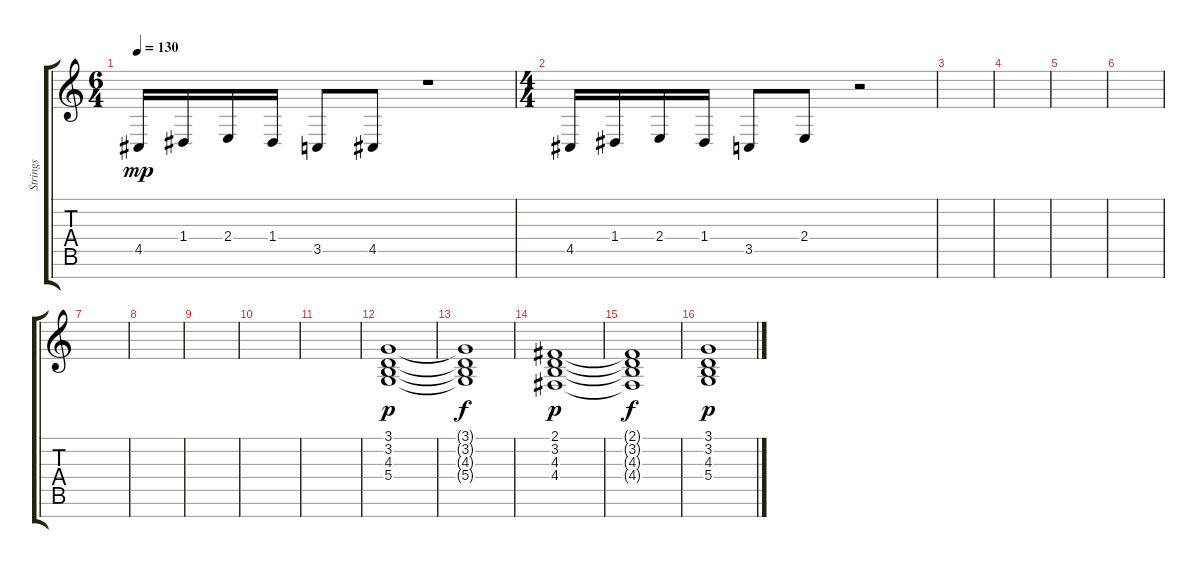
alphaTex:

\track ("Strings" "Strings") {instrument stringensemble1}
\staff {score tabs}
\tuning (E4 B3 G3 D3 A2 E2 B1) {hide}
\ts (6 4)
\tempo 130
\clef g2
\ks c
4.5.16{dy mp} 1.4.16 2.4.16 1.4.16 3.5.8 4.5.8 r.1 |
\ts (4 4)
4.5.16 1.4.16 2.4.16 1.4.16 3.5.8 2.4.8 r.2 |
|
|
|
|
|
|
|
|
|
(3.1 3.2 4.3 5.4).1{dy p volume 14} |
(3.1{t} 3.2{t} 4.3{t} 5.4{t}).1{dy f} |
(2.1 3.2 4.3 4.4).1{dy p} |
(2.1{t} 3.2{t} 4.3{t} 4.4{t}).1{dy f} |
(3.1 3.2 4.3 5.4).1{dy p}
